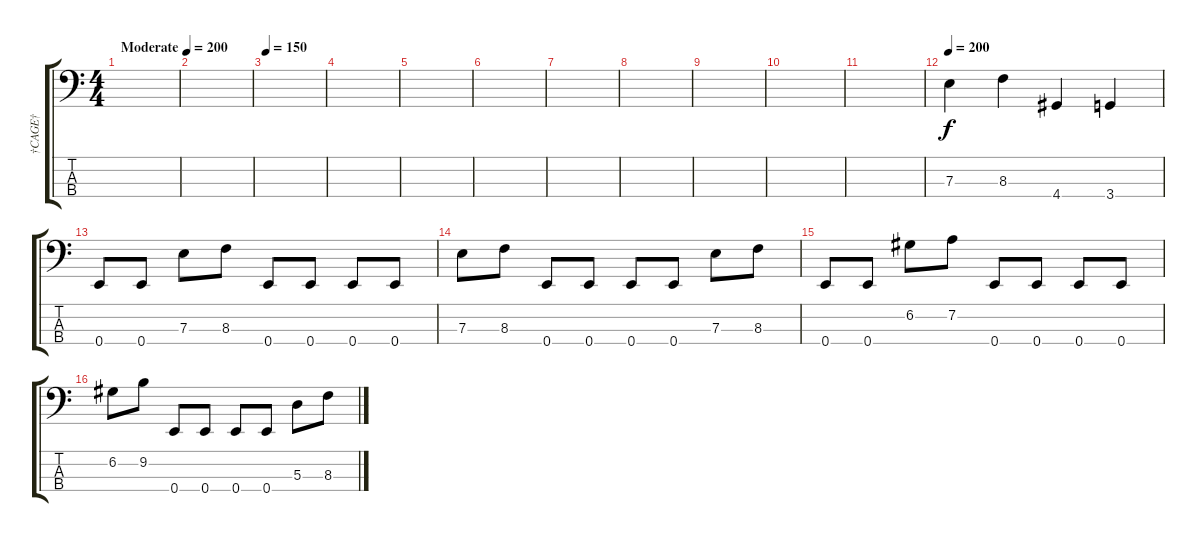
\track ("†CAGE†" "†CAGE†") {instrument electricbasspick}
\staff {score tabs}
\tuning (G2 D2 A1 E1) {hide}
\ts (4 4)
\tempo (200 "Moderate")
\clef f4
\ks c
|
|
\tempo 150
|
|
|
|
|
|
|
|
|
\tempo 200
7.3.4 8.3.4 4.4.4 3.4.4 |
0.4.8 0.4.8 7.3.8 8.3.8 0.4.8 0.4.8 0.4.8 0.4.8 |
7.3.8 8.3.8 0.4.8 0.4.8 0.4.8 0.4.8 7.3.8 8.3.8 |
0.4.8 0.4.8 6.2.8 7.2.8 0.4.8 0.4.8 0.4.8 0.4.8 |
6.2.8 9.2.8 0.4.8 0.4.8 0.4.8 0.4.8 5.3.8 8.3.8
